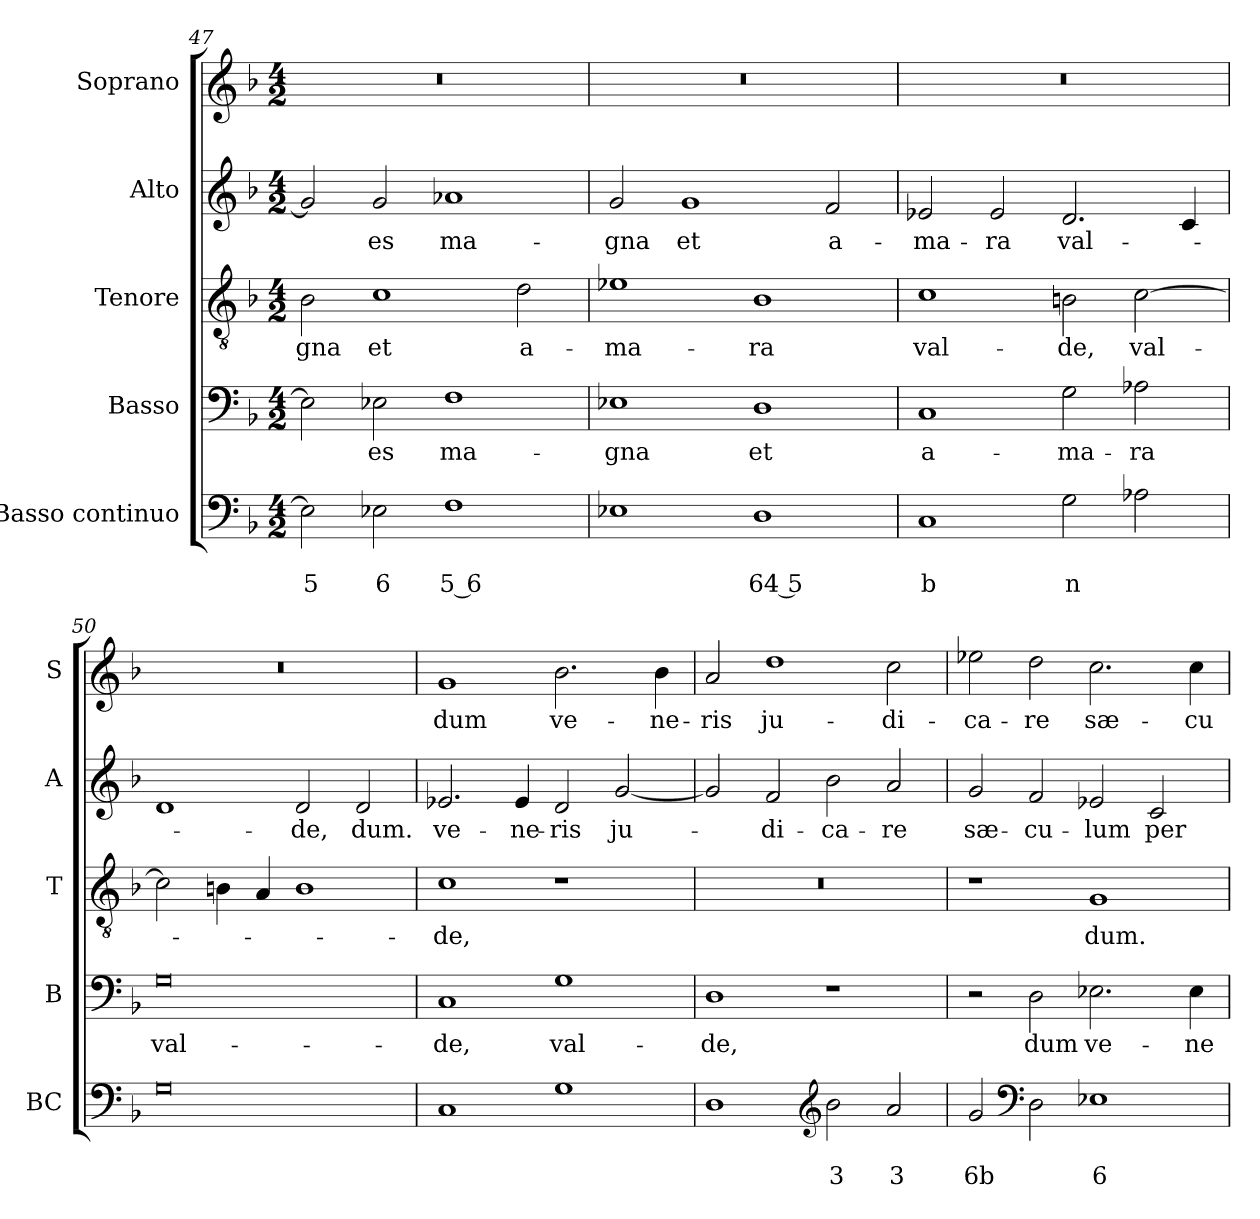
**kern	**text	**text	**kern	**text	**kern	**text	**kern	**text	**kern	**text
*part5	*part5	*part5	*part4	*part4	*part3	*part3	*part2	*part2	*part1	*part1
*staff5	*staff5	*staff5	*staff4	*staff4	*staff3	*staff3	*staff2	*staff2	*staff1	*staff1
*I"Basso continuo	*	*	*I"Basso	*	*I"Tenore	*	*I"Alto	*	*I"Soprano	*
*I'BC	*	*	*I'B	*	*I'T	*	*I'A	*	*I'S	*
*clefF4	*	*	*clefF4	*	*clefGv2	*	*clefG2	*	*clefG2	*
*k[b-]	*	*	*k[b-]	*	*k[b-]	*	*k[b-]	*	*k[b-]	*
*F:	*	*	*F:	*	*F:	*	*F:	*	*F:	*
*M4/2	*	*	*M4/2	*	*M4/2	*	*M4/2	*	*M4/2	*
=47	=47	=47	=47	=47	=47	=47	=47	=47	=47	=47
!	!	!LO:LY:b	!	!	!	!	!	!	!	!
!	!	!	!	!	!	!LO:LY:b	!	!	!	!
2E-\]	.	5	2E-\]	.	2B-\	-gna	2g/]	.	0r	.
!	!	!LO:LY:b	!	!	!	!	!	!	!	!
!	!	!	!	!LO:LY:b	!	!	!	!	!	!
!	!	!	!	!	!	!LO:LY:b	!	!	!	!
!	!	!	!	!	!	!	!	!LO:LY:b	!	!
2E-X\	.	6	2E-X\	-es	1c	et	2g/	-es	.	.
!	!	!LO:LY:b	!	!	!	!	!	!	!	!
!	!	!	!	!LO:LY:b	!	!	!	!	!	!
!	!	!	!	!	!	!	!	!LO:LY:b	!	!
1F	.	5 6	1F	ma-	.	.	1a-X	ma-	.	.
!	!	!	!	!	!	!LO:LY:b	!	!	!	!
.	.	.	.	.	2d\	a-	.	.	.	.
=48	=48	=48	=48	=48	=48	=48	=48	=48	=48	=48
!	!	!	!	!LO:LY:b	!	!	!	!	!	!
!	!	!	!	!	!	!LO:LY:b	!	!	!	!
!	!	!	!	!	!	!	!	!LO:LY:b	!	!
1E-X	.	.	1E-X	-gna	1e-X	-ma-	2g/	-gna	0r	.
!	!	!	!	!	!	!	!	!LO:LY:b	!	!
.	.	.	.	.	.	.	1g	et	.	.
!	!	!LO:LY:b	!	!	!	!	!	!	!	!
!	!	!	!	!LO:LY:b	!	!	!	!	!	!
!	!	!	!	!	!	!LO:LY:b	!	!	!	!
1D	.	64 5	1D	et	1B-	-ra	.	.	.	.
!	!	!	!	!	!	!	!	!LO:LY:b	!	!
.	.	.	.	.	.	.	2f/	a-	.	.
=49	=49	=49	=49	=49	=49	=49	=49	=49	=49	=49
!	!	!LO:LY:b	!	!	!	!	!	!	!	!
!	!	!	!	!LO:LY:b	!	!	!	!	!	!
!	!	!	!	!	!	!LO:LY:b	!	!	!	!
!	!	!	!	!	!	!	!	!LO:LY:b	!	!
1C	.	b	1C	a-	1c	val-	2e-X/	-ma-	0r	.
!	!	!	!	!	!	!	!	!LO:LY:b	!	!
.	.	.	.	.	.	.	2e-/	-ra	.	.
!	!	!LO:LY:b	!	!	!	!	!	!	!	!
!	!	!	!	!LO:LY:b	!	!	!	!	!	!
!	!	!	!	!	!	!LO:LY:b	!	!	!	!
!	!	!	!	!	!	!	!	!LO:LY:b	!	!
2G\	.	n	2G\	-ma-	2Bn\	-de,	2.d/	val-	.	.
!	!	!	!	!LO:LY:b	!	!	!	!	!	!
!	!	!	!	!	!	!LO:LY:b	!	!	!	!
2A-X\	.	.	2A-X\	-ra	[2c\	val-	.	.	.	.
.	.	.	.	.	.	.	4c/	.	.	.
!!LO:LB:g=z
=50	=50	=50	=50	=50	=50	=50	=50	=50	=50	=50
!	!	!	!	!LO:LY:b	!	!	!	!	!	!
0G	.	.	0G	val-	2c\]	.	1d	.	0r	.
.	.	.	.	.	4Bn\	.	.	.	.	.
.	.	.	.	.	4A/	.	.	.	.	.
!	!	!	!	!	!	!	!	!LO:LY:b	!	!
.	.	.	.	.	1B	.	2d/	-de,	.	.
!	!	!	!	!	!	!	!	!LO:LY:b	!	!
.	.	.	.	.	.	.	2d/	dum.	.	.
=51	=51	=51	=51	=51	=51	=51	=51	=51	=51	=51
!	!	!	!	!LO:LY:b	!	!	!	!	!	!
!	!	!	!	!	!	!LO:LY:b	!	!	!	!
!	!	!	!	!	!	!	!	!LO:LY:b	!	!
!	!	!	!	!	!	!	!	!	!	!LO:LY:b
1C	.	.	1C	-de,	1c	-de,	2.e-X/	ve-	1g	dum
!	!	!	!	!	!	!	!	!LO:LY:b	!	!
.	.	.	.	.	.	.	4e-/	-ne-	.	.
!	!	!	!	!LO:LY:b	!	!	!	!	!	!
!	!	!	!	!	!	!	!	!LO:LY:b	!	!
!	!	!	!	!	!	!	!	!	!	!LO:LY:b
1G	.	.	1G	val-	1r	.	2d/	-ris	2.b-\	ve-
!	!	!	!	!	!	!	!	!LO:LY:b	!	!
.	.	.	.	.	.	.	[2g/	ju-	.	.
!	!	!	!	!	!	!	!	!	!	!LO:LY:b
.	.	.	.	.	.	.	.	.	4b-\	-ne-
=52	=52	=52	=52	=52	=52	=52	=52	=52	=52	=52
!	!	!	!	!LO:LY:b	!	!	!	!	!	!
!	!	!	!	!	!	!	!	!	!	!LO:LY:b
1D	.	.	1D	-de,	0r	.	2g/]	.	2a/	-ris
!	!	!	!	!	!	!	!	!LO:LY:b	!	!
!	!	!	!	!	!	!	!	!	!	!LO:LY:b
.	.	.	.	.	.	.	2f/	-di-	1dd	ju-
*clefG2	*	*	*	*	*	*	*	*	*	*
!	!	!LO:LY:b	!	!	!	!	!	!	!	!
!	!	!	!	!	!	!	!	!LO:LY:b	!	!
2b-\	.	3	1r	.	.	.	2b-\	-ca-	.	.
!	!	!LO:LY:b	!	!	!	!	!	!	!	!
!	!	!	!	!	!	!	!	!LO:LY:b	!	!
!	!	!	!	!	!	!	!	!	!	!LO:LY:b
2a/	.	3	.	.	.	.	2a/	-re	2cc\	-di-
=53	=53	=53	=53	=53	=53	=53	=53	=53	=53	=53
!	!	!LO:LY:b	!	!	!	!	!	!	!	!
!	!	!	!	!	!	!	!	!LO:LY:b	!	!
!	!	!	!	!	!	!	!	!	!	!LO:LY:b
2g/	.	6b	2r	.	1r	.	2g/	sæ-	2ee-X\	-ca-
*clefF4	*	*	*	*	*	*	*	*	*	*
!	!	!	!	!LO:LY:b	!	!	!	!	!	!
!	!	!	!	!	!	!	!	!LO:LY:b	!	!
!	!	!	!	!	!	!	!	!	!	!LO:LY:b
2D\	.	.	2D\	dum	.	.	2f/	-cu-	2dd\	-re
!	!	!LO:LY:b	!	!	!	!	!	!	!	!
!	!	!	!	!LO:LY:b	!	!	!	!	!	!
!	!	!	!	!	!	!LO:LY:b	!	!	!	!
!	!	!	!	!	!	!	!	!LO:LY:b	!	!
!	!	!	!	!	!	!	!	!	!	!LO:LY:b
1E-X	.	6	2.E-X\	ve-	1G	dum.	2e-X/	-lum	2.cc\	sæ-
!	!	!	!	!	!	!	!	!LO:LY:b	!	!
.	.	.	.	.	.	.	2c/	per	.	.
!	!	!	!	!LO:LY:b	!	!	!	!	!	!
!	!	!	!	!	!	!	!	!	!	!LO:LY:b
.	.	.	4E-\	-ne-	.	.	.	.	4cc\	-cu-
=	=	=	=	=	=	=	=	=	=	=
*-	*-	*-	*-	*-	*-	*-	*-	*-	*-	*-
